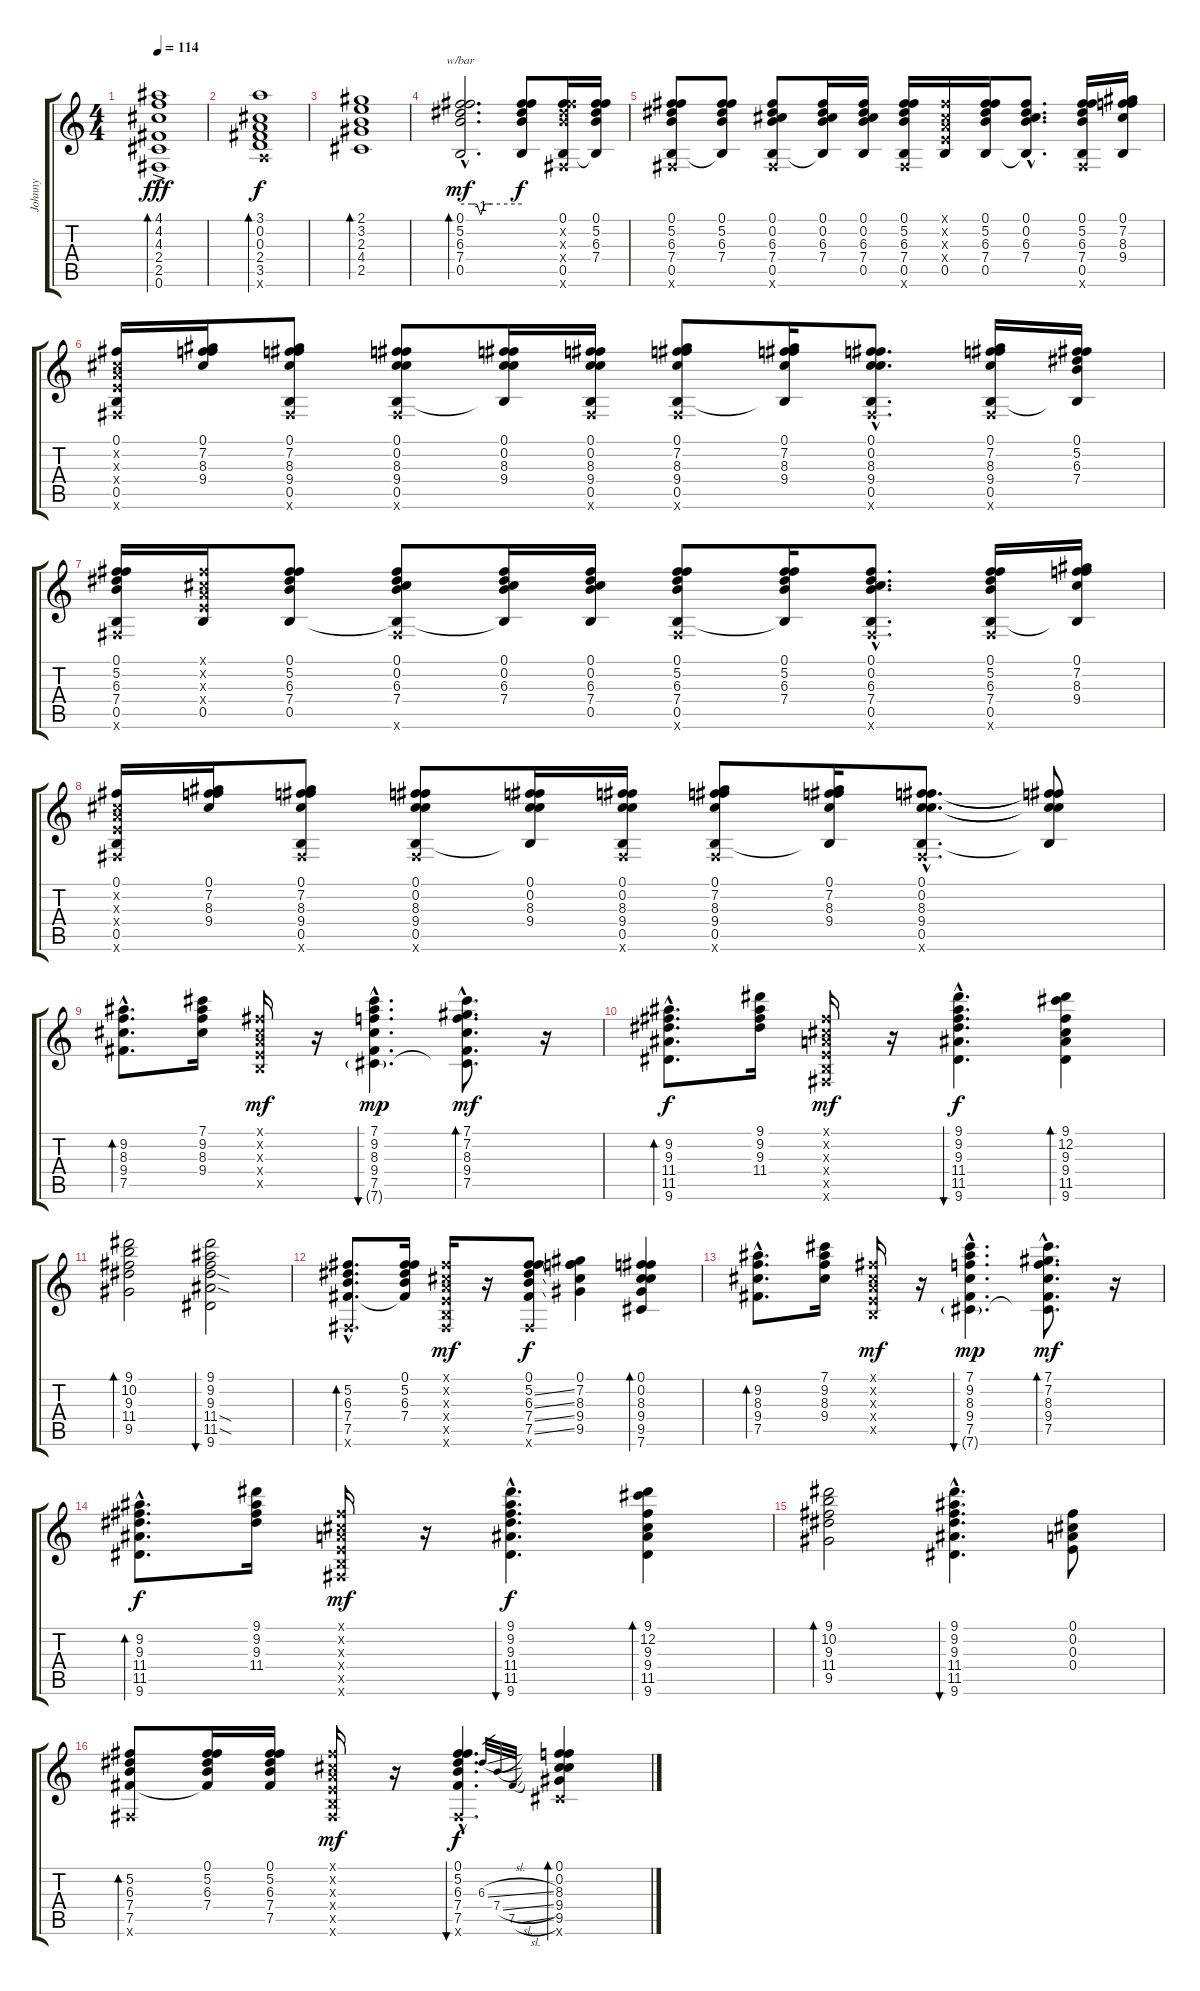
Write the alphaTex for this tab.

\track ("Johnny " "Johnny ") {instrument electricguitarclean}
\staff {score tabs}
\tuning (Gb4 Db4 A3 E3 B2 Gb2) {hide}
\ts (4 4)
\tempo 114
\clef g2
\ks c
(4.1{ac} 4.2 4.3 2.4 2.5 0.6).1{bd 120 dy fff volume 12 instrument electricguitarclean} |
(3.1 0.2 0.3 2.4 3.5 3.6{x}).1{bd 240 dy f volume 12} |
(2.1 3.2 2.3 4.4 2.5).1{bd 240} |
(0.1{hac} 5.2{hac} 6.3{hac} 7.4{hac} 0.5{hac}).2{d tbe (custom default 0 0 11 0 16 0 20 -4 24 0 30 0 60 0) bd 240 dy mf volume 12} (0.1{t} 5.2{t} 6.3{t} 7.4{t} 0.5{t}).8{dy f} (0.1 5.2{x} 6.3{x} 7.4{x} 0.5 0.6{x}).16 (0.1 5.2 6.3 7.4 0.5{t}).16 |
(0.1 5.2 6.3 7.4 0.5 0.6{x}).8 (0.1 5.2 6.3 7.4 0.5{t}).8{balance 8} (0.1 0.2 6.3 7.4 0.5 0.6{x}).8 (0.1 0.2 6.3 7.4 0.5{t}).16 (0.1 0.2 6.3 7.4 0.5).16 (0.1 5.2 6.3 7.4 0.5 0.6{x}).16 (0.1{x} 0.2{x} 0.3{x} 0.4{x} 0.5).16 (0.1 5.2 6.3 7.4 0.5).16 (0.1{hac} 0.2{hac} 6.3{hac} 7.4{hac} 0.5{hac t}).8{d} (0.1 5.2 6.3 7.4 0.5 0.6{x}).16 (0.1 7.2 8.3 9.4 0.5{t}).16 |
(0.1 0.2{x} 0.3{x} 0.4{x} 0.5 0.6{x}).16 (0.1 7.2 8.3 9.4).16 (0.1 7.2 8.3 9.4 0.5 0.6{x}).8 (0.1 0.2 8.3 9.4 0.5 0.6{x}).8 (0.1 0.2 8.3 9.4 0.5{t}).16 (0.1 0.2 8.3 9.4 0.5 0.6{x}).16 (0.1 7.2 8.3 9.4 0.5 0.6{x}).8 (0.1 7.2 8.3 9.4 0.5{t}).16 (0.1{hac} 0.2{hac} 8.3{hac} 9.4{hac} 0.5{hac} 0.6{hac x}).8{d} (0.1 7.2 8.3 9.4 0.5 0.6{x}).16 (0.1 5.2 6.3 7.4 0.5{t}).16 |
(0.1 5.2 6.3 7.4 0.5 0.6{x}).16 (0.1{x} 0.2{x} 0.3{x} 0.4{x} 0.5).16 (0.1 5.2 6.3 7.4 0.5).8 (0.1 0.2 6.3 7.4 0.5{t} 0.6{x}).8 (0.1 0.2 6.3 7.4 0.5{t}).16 (0.1 0.2 6.3 7.4 0.5).16 (0.1 5.2 6.3 7.4 0.5 0.6{x}).8 (0.1 5.2 6.3 7.4 0.5{t}).16 (0.1{hac} 0.2{hac} 6.3{hac} 7.4{hac} 0.5{hac} 0.6{hac x}).8{d} (0.1 5.2 6.3 7.4 0.5 0.6{x}).16 (0.1 7.2 8.3 9.4 0.5{t}).16 |
(0.1 0.2{x} 0.3{x} 0.4{x} 0.5 0.6{x}).16 (0.1 7.2 8.3 9.4).16 (0.1 7.2 8.3 9.4 0.5 0.6{x}).8 (0.1 0.2 8.3 9.4 0.5 0.6{x}).8 (0.1 0.2 8.3 9.4 0.5{t}).16 (0.1 0.2 8.3 9.4 0.5 0.6{x}).16 (0.1 7.2 8.3 9.4 0.5 0.6{x}).8 (0.1 7.2 8.3 9.4 0.5{t}).16 (0.1{hac} 0.2{hac} 8.3{hac} 9.4{hac} 0.5{hac} 0.6{hac x}).8{d} (0.1{t} 0.2{t} 8.3{t} 9.4{t} 0.5{t}).8 |
(9.2{hac} 8.3{hac} 9.4{hac} 7.5{hac}).8{d bd 120} (7.1 9.2 8.3 9.4).16 (0.1{x} 0.2{x} 0.3{x} 0.4{x} 0.5{x}).16{dy mf} r.16 (7.1{hac} 9.2{hac} 8.3{hac} 9.4{hac} 7.5{hac} 7.6{g hac}).4{d bu 60 dy mp} (7.1{hac} 7.2{hac} 8.3{hac} 9.4{hac} 7.5{hac} 7.6{hac t}).8{d bd 120 dy mf} r.16 |
(9.2{hac} 9.3{hac} 11.4{hac} 11.5{hac} 9.6{hac}).8{d bd 60 dy f} (9.1 9.2 9.3 11.4).16 (0.1{x} 0.2{x} 0.3{x} 0.4{x} 0.5{x} 0.6{x}).16{dy mf} r.16 (9.1{hac} 9.2{hac} 9.3{hac} 11.4{hac} 11.5{hac} 9.6{hac}).4{d bu 60 dy f} (9.1 12.2 9.3 9.4 11.5 9.6).4{bd 60} |
(9.1 10.2 9.3 11.4 9.5).2{bd 120} (9.1 9.2 9.3 11.4{sod} 11.5{sod} 9.6).2{bu 120} |
(5.2{hac} 6.3{hac} 7.4{hac} 7.5{hac} 0.6{hac x}).8{d bd 60} (0.1 5.2 6.3 7.4 7.5{t}).16 (0.1{x} 0.2{x} 0.3{x} 0.4{x} 0.5{x} 0.6{x}).16{dy mf} r.16 (0.1 5.2{ss} 6.3{ss} 7.4{ss} 7.5{ss} 0.6{x}).8{dy f} (0.1 7.2 8.3 9.4 9.5).4 (0.1 0.2 8.3 9.4 9.5 7.6).4{bd 60} |
(9.2{hac} 8.3{hac} 9.4{hac} 7.5{hac}).8{d bd 120} (7.1 9.2 8.3 9.4).16 (0.1{x} 0.2{x} 0.3{x} 0.4{x} 0.5{x}).16{dy mf} r.16 (7.1{hac} 9.2{hac} 8.3{hac} 9.4{hac} 7.5{hac} 7.6{g hac}).4{d bu 60 dy mp} (7.1{hac} 7.2{hac} 8.3{hac} 9.4{hac} 7.5{hac} 7.6{hac t}).8{d bd 120 dy mf} r.16 |
(9.2{hac} 9.3{hac} 11.4{hac} 11.5{hac} 9.6{hac}).8{d bd 60 dy f} (9.1 9.2 9.3 11.4).16 (0.1{x} 0.2{x} 0.3{x} 0.4{x} 0.5{x} 0.6{x}).16{dy mf} r.16 (9.1{hac} 9.2{hac} 9.3{hac} 11.4{hac} 11.5{hac} 9.6{hac}).4{d bu 60 dy f} (9.1 12.2 9.3 9.4 11.5 9.6).4{bd 60} |
(9.1 10.2 9.3 11.4 9.5).2{bd 120} (9.1{hac} 9.2{hac} 9.3{hac} 11.4{hac} 11.5{hac} 9.6{hac}).4{d bu 120} (0.1 0.2 0.3 0.4).8 |
(5.2 6.3 7.4 7.5 0.6{x}).8{bd 60} (0.1 5.2 6.3 7.4 7.5{t}).16 (0.1 5.2 6.3 7.4 7.5).16 (0.1{x} 0.2{x} 0.3{x} 0.4{x} 0.5{x} 0.6{x}).16{dy mf} r.16 (0.1{hac} 5.2{hac} 6.3{hac} 7.4{hac} 7.5{hac} 0.6{hac x}).4{d bu 60 dy f} 6.3{sl}.32{gr} 7.4{sl}.32{gr} 7.5{sl}.32{gr} (0.1 0.2 8.3 9.4 9.5 7.6{x}).4{bd 60}
